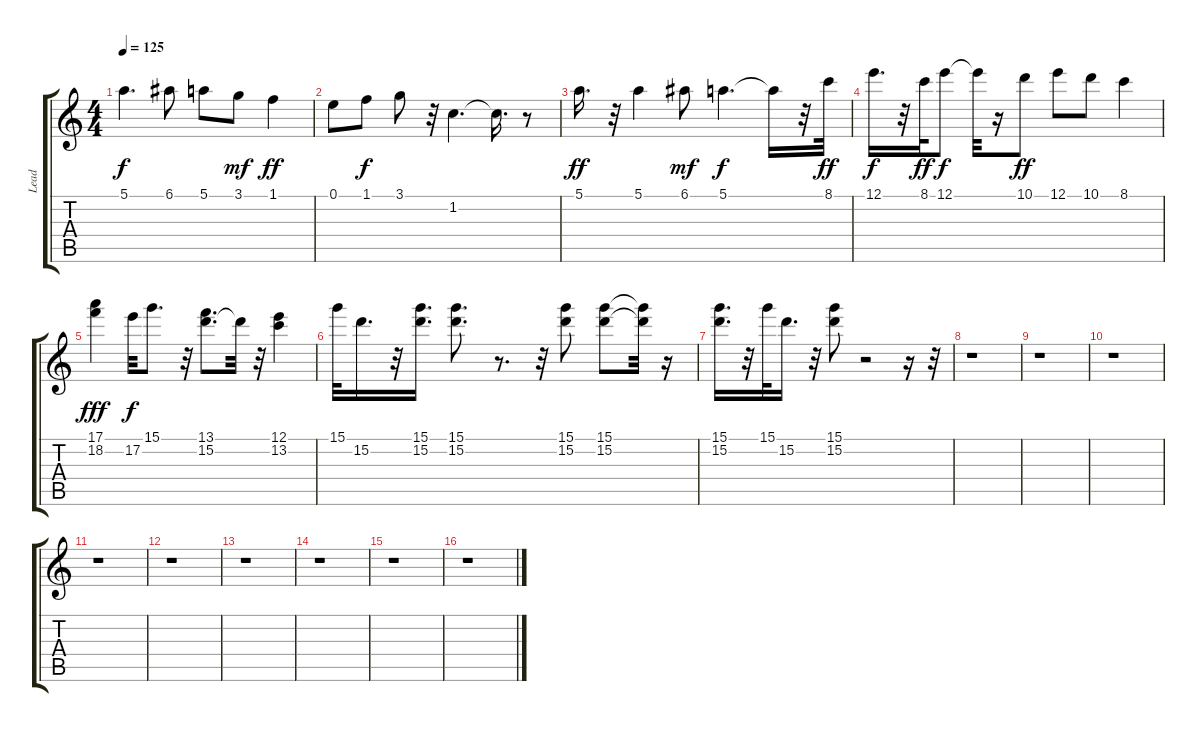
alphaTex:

\track ("Lead" "Lead") {instrument overdrivenguitar}
\staff {score tabs}
\tuning (E4 B3 G3 D3 A2 E2) {hide}
\ts (4 4)
\tempo 125
\clef g2
\ks c
5.1.4{d dy f} 6.1.8 5.1.8 3.1.8{dy mf} 1.1.4{dy ff} |
0.1.8 1.1.8{dy f} 3.1.8 r.32 1.2.4{d} 1.2{t}.16{d} r.8 |
5.1.16{d dy ff} r.32 5.1.4 6.1.8{dy mf} 5.1.4{d dy f} 5.1{t}.16 r.32 8.1.32{dy ff} |
12.1.16{d dy f} r.32 8.1.32{dy ff} 12.1.8{dy f} 12.1{t}.32 r.16 10.1.8{dy ff} 12.1.8 10.1.8 8.1.4 |
(17.1 18.2).4{dy fff} 17.2.32{dy f} 15.1.8{d} r.32 (13.1 15.2).8{d} 15.2{t}.32 r.32 (12.1 13.2).4 |
15.1.32 15.2.16{d} r.32 (15.1 15.2).16{d} (15.1 15.2).8{d} r.8{d} r.32 (15.1 15.2).8 (15.1 15.2).8 (15.1{t} 15.2{t}).32 r.16 |
(15.1 15.2).16{d} r.32 15.1.32 15.2.16{d} r.32 (15.1 15.2).8 r.2 r.16 r.32 |
r.1 |
r.1 |
r.1 |
r.1 |
r.1 |
r.1 |
r.1 |
r.1 |
r.1
